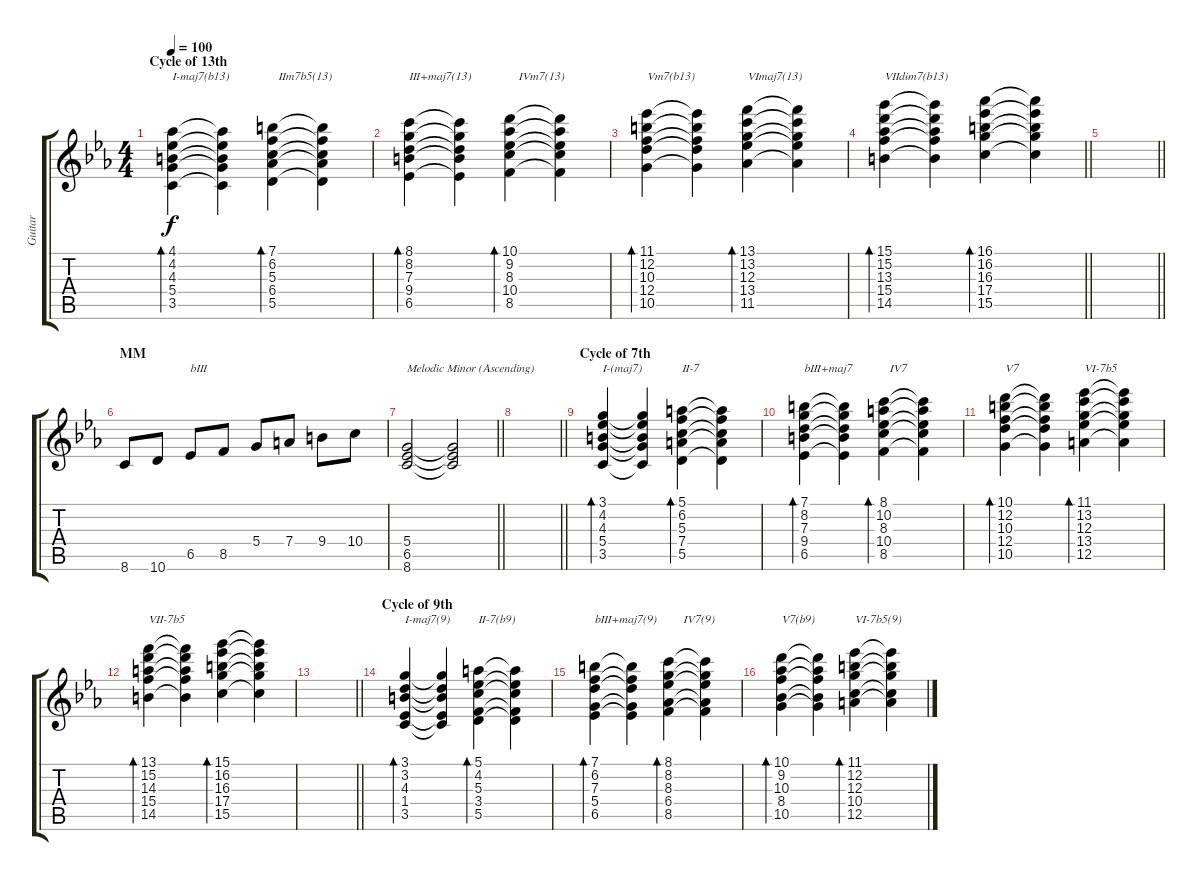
\track ("Guitar" "Guitar") {instrument acousticguitarsteel}
\staff {score tabs}
\tuning (E4 B3 G3 D3 A2 E2) {hide}
\ts (4 4)
\section ("" "Cycle of 13th")
\tempo 100
\clef g2
\ks eb
(4.1 4.2 4.3 5.4 3.5).4{bd 480 txt "I-maj7(b13)" dy f} (4.1{t} 4.2{t} 4.3{t} 5.4{t} 3.5{t}).4 (7.1 6.2 5.3 6.4 5.5).4{bd 480 txt "  IIm7b5(13)"} (7.1{t} 6.2{t} 5.3{t} 6.4{t} 5.5{t}).4 |
(8.1 8.2 7.3 9.4 6.5).4{bd 480 txt "III+maj7(13)"} (8.1{t} 8.2{t} 7.3{t} 9.4{t} 6.5{t}).4 (10.1 9.2 8.3 10.4 8.5).4{bd 480 txt "   IVm7(13)"} (10.1{t} 9.2{t} 8.3{t} 10.4{t} 8.5{t}).4 |
(11.1 12.2 10.3 12.4 10.5).4{bd 480 txt "Vm7(b13)"} (11.1{t} 12.2{t} 10.3{t} 12.4{t} 10.5{t}).4 (13.1 13.2 12.3 13.4 11.5).4{bd 480 txt "VImaj7(13)"} (13.1{t} 13.2{t} 12.3{t} 13.4{t} 11.5{t}).4 |
\barLineRight lightlight
(15.1 15.2 13.3 15.4 14.5).4{bd 480 txt "VIIdim7(b13)"} (15.1{t} 15.2{t} 13.3{t} 15.4{t} 14.5{t}).4 (16.1 16.2 16.3 17.4 15.5).4{bd 480} (16.1{t} 16.2{t} 16.3{t} 17.4{t} 15.5{t}).4 |
\barLineRight lightlight
|
\section ("" "MM")
8.6.8 10.6.8 6.5.8{txt "bIII"} 8.5.8 5.4.8 7.4.8 9.4.8 10.4.8 |
\barLineRight lightlight
(5.4 6.5 8.6).2{txt "Melodic Minor (Ascending)"} (5.4{t} 6.5{t} 8.6{t}).2 |
\barLineRight lightlight
|
\section ("" "Cycle of 7th")
(3.1 4.2 4.3 5.4 3.5).4{bd 480 txt "I-(maj7)"} (3.1{t} 4.2{t} 4.3{t} 5.4{t} 3.5{t}).4 (5.1 6.2 5.3 7.4 5.5).4{bd 480 txt "II-7"} (5.1{t} 6.2{t} 5.3{t} 7.4{t} 5.5{t}).4 |
(7.1 8.2 7.3 9.4 6.5).4{bd 480 txt "bIII+maj7"} (7.1{t} 8.2{t} 7.3{t} 9.4{t} 6.5{t}).4 (8.1 10.2 8.3 10.4 8.5).4{bd 480 txt "  IV7"} (8.1{t} 10.2{t} 8.3{t} 10.4{t} 8.5{t}).4 |
(10.1 12.2 10.3 12.4 10.5).4{bd 480 txt "V7"} (10.1{t} 12.2{t} 10.3{t} 12.4{t} 10.5{t}).4 (11.1 13.2 12.3 13.4 12.5).4{bd 480 txt "VI-7b5"} (11.1{t} 13.2{t} 12.3{t} 13.4{t} 12.5{t}).4 |
(13.1 15.2 14.3 15.4 14.5).4{bd 480 txt "VII-7b5"} (13.1{t} 15.2{t} 14.3{t} 15.4{t} 14.5{t}).4 (15.1 16.2 16.3 17.4 15.5).4{bd 480} (15.1{t} 16.2{t} 16.3{t} 17.4{t} 15.5{t}).4 |
\barLineRight lightlight
|
\section ("" "Cycle of 9th")
(3.1 3.2 4.3 1.4 3.5).4{bd 480 txt "I-maj7(9)"} (3.1{t} 3.2{t} 4.3{t} 1.4{t} 3.5{t}).4 (5.1 4.2 5.3 3.4 5.5).4{bd 480 txt "II-7(b9)"} (5.1{t} 4.2{t} 5.3{t} 3.4{t} 5.5{t}).4 |
(7.1 6.2 7.3 5.4 6.5).4{bd 480 txt "bIII+maj7(9)"} (7.1{t} 6.2{t} 7.3{t} 5.4{t} 6.5{t}).4 (8.1 8.2 8.3 6.4 8.5).4{bd 480 txt "     IV7(9)"} (8.1{t} 8.2{t} 8.3{t} 6.4{t} 8.5{t}).4 |
(10.1 9.2 10.3 8.4 10.5).4{bd 480 txt "V7(b9)"} (10.1{t} 9.2{t} 10.3{t} 8.4{t} 10.5{t}).4 (11.1 12.2 12.3 10.4 12.5).4{bd 480 txt "VI-7b5(9)"} (11.1{t} 12.2{t} 12.3{t} 10.4{t} 12.5{t}).4
